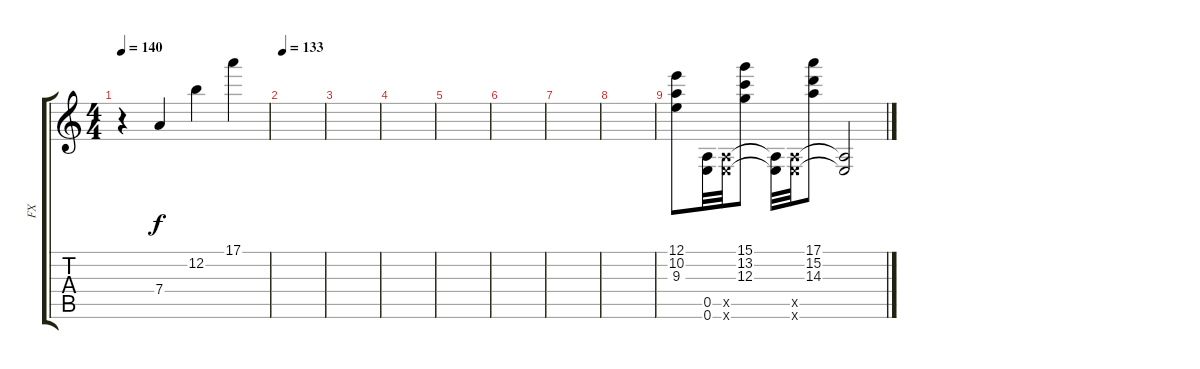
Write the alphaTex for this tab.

\track ("FX" "FX") {instrument distortionguitar}
\staff {score tabs}
\tuning (E4 B3 G3 D3 A2 E2) {hide}
\ts (4 4)
\tempo 140
\clef g2
\ks c
r.4{dy f volume 11 balance 8} 7.4.4 12.2.4 17.1.4 |
\tempo 133
|
|
|
|
|
|
|
(12.1 10.2 9.3).8{volume 10 balance 8 instrument orchestrahit} (0.5 0.6).32 (0.5{x} 0.6{x}).32 (15.1 13.2 12.3).8 (0.5{t} 0.6{t}).32 (0.5{x} 0.6{x}).32 (17.1 15.2 14.3).8 (0.5{t} 0.6{t}).2
